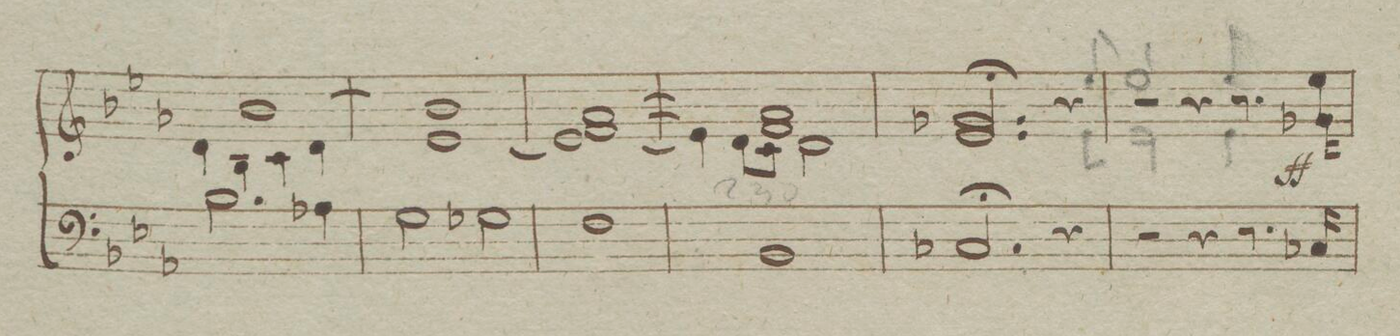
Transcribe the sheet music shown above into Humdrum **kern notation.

**kern	**dynam
*I"Organo	*
*clefF4	*
*k[b-e-a-]	*
*met(c)	*
*M4/4	*
2.B-\	.
4A-X\	.
=224	=224
2G\	.
2G-X\	.
=225	=225
1F	.
=226	=226
1BB-	.
=227	=227
2.C-X;/	.
4r	.
=228	=228
2r	.
4r	.
8.r	.
16C-X/	.
=229	=229
*-	*-
